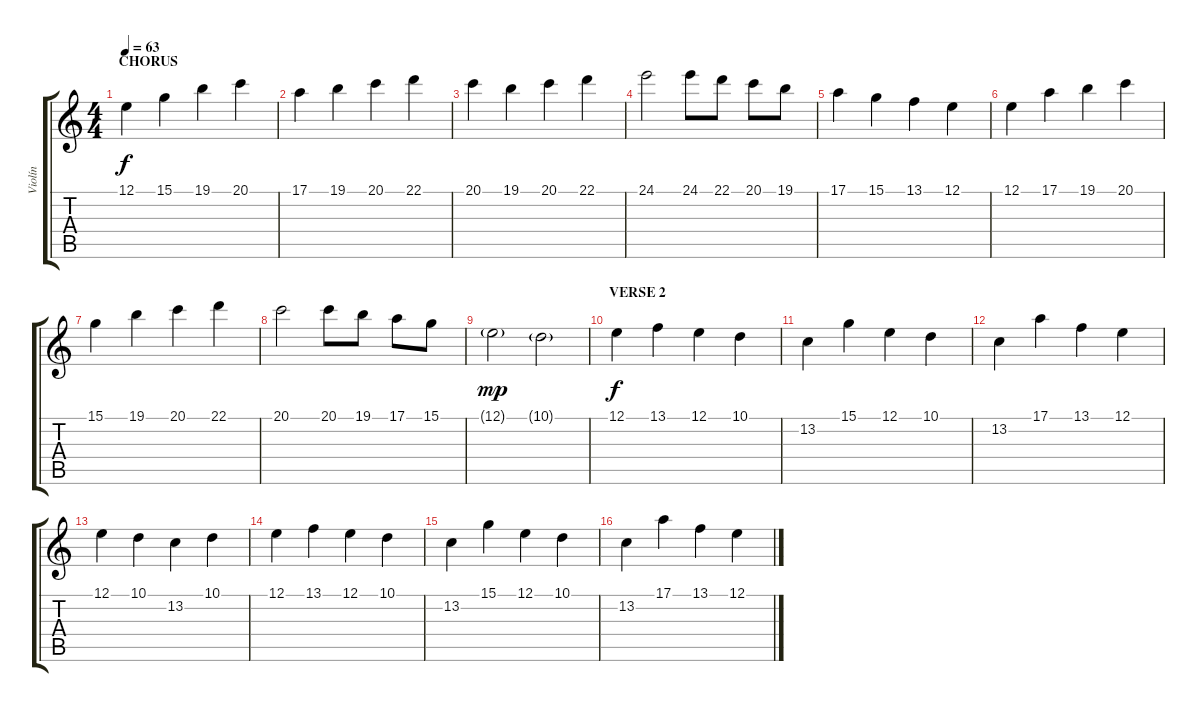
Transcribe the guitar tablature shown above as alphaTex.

\track ("Violín" "Violín") {instrument violin}
\staff {score tabs}
\tuning (E4 B3 G3 D3 A2 E2) {hide}
\ts (4 4)
\section ("" "CHORUS")
\tempo 63
\clef g2
\ks c
12.1.4{dy f} 15.1.4 19.1.4 20.1.4 |
17.1.4 19.1.4 20.1.4 22.1.4 |
20.1.4 19.1.4 20.1.4 22.1.4 |
24.1.2 24.1.8 22.1.8 20.1.8 19.1.8 |
17.1.4 15.1.4 13.1.4 12.1.4 |
12.1.4 17.1.4 19.1.4 20.1.4 |
15.1.4 19.1.4 20.1.4 22.1.4 |
20.1.2 20.1.8 19.1.8 17.1.8 15.1.8 |
12.1{g}.2{dy mp} 10.1{g}.2 |
\section ("" "VERSE 2")
12.1.4{dy f} 13.1.4 12.1.4 10.1.4 |
13.2.4 15.1.4 12.1.4 10.1.4 |
13.2.4 17.1.4 13.1.4 12.1.4 |
12.1.4 10.1.4 13.2.4 10.1.4 |
12.1.4 13.1.4 12.1.4 10.1.4 |
13.2.4 15.1.4 12.1.4 10.1.4 |
13.2.4 17.1.4 13.1.4 12.1.4
